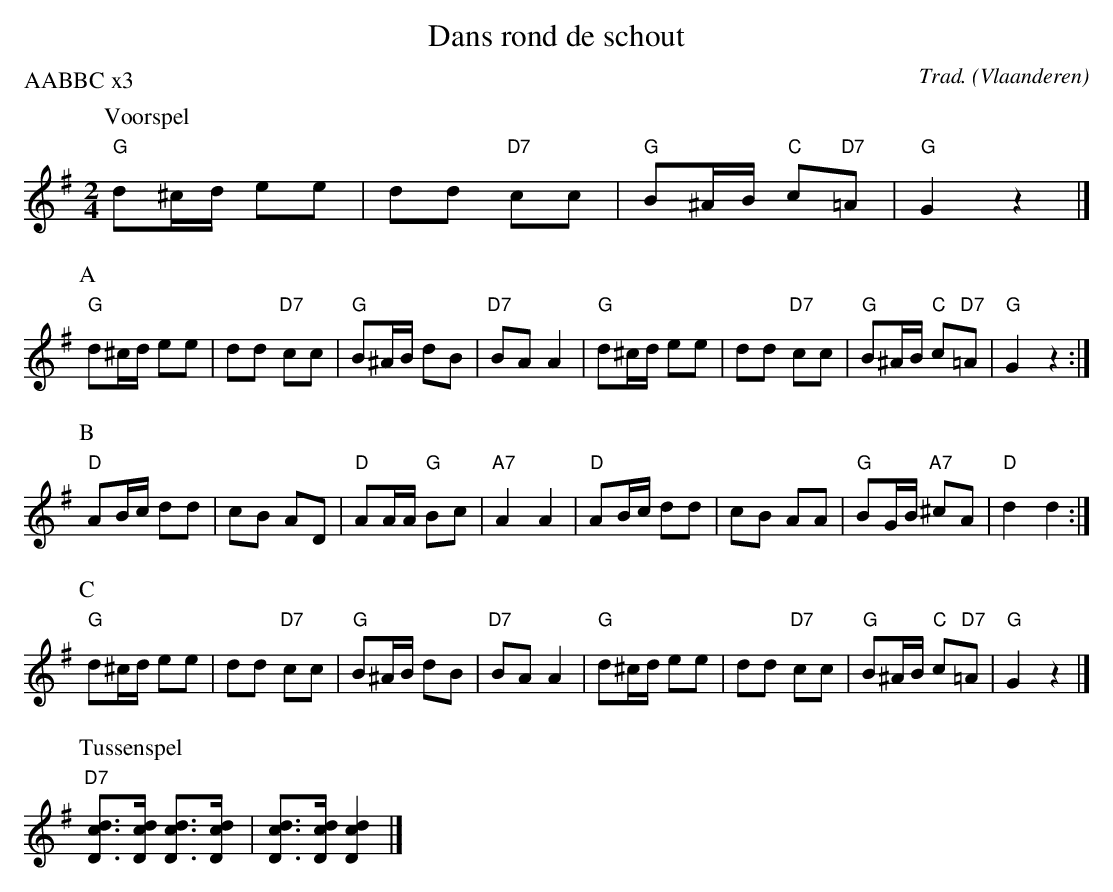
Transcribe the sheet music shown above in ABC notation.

X:1
T:Dans rond de schout
C:Trad.
O:Vlaanderen
P:AABBC x3
L:1/8
M:2/4
K:G
P:Voorspel
"G"d^c/d/ ee | dd "D7"cc | "G"B^A/B/ "C"c"D7"=A | "G"G2 z2 |]
P:A
"G"d^c/d/ ee | dd "D7"cc | "G"B^A/B/ dB | "D7"BA A2 | "G"d^c/d/ ee | dd "D7"cc | "G"B^A/B/ "C"c"D7"=A | "G"G2 z2 :|]
P:B
"D"AB/c/ dd | cB AD | "D"AA/A/ "G"Bc | "A7"A2 A2 | "D"AB/c/ dd | cB AA | "G"BG/B/ "A7"^cA | "D"d2 d2 :|]
P:C
"G"d^c/d/ ee | dd "D7"cc | "G"B^A/B/ dB | "D7"BA A2 | "G"d^c/d/ ee | dd "D7"cc | "G"B^A/B/ "C"c"D7"=A | "G"G2 z2 |]
P:Tussenspel
"D7"[d3/c3/D3/][d/c/D/] [d3/c3/D3/][d/c/D/] | [d3/c3/D3/][d/c/D/] [d2c2D2] |]
